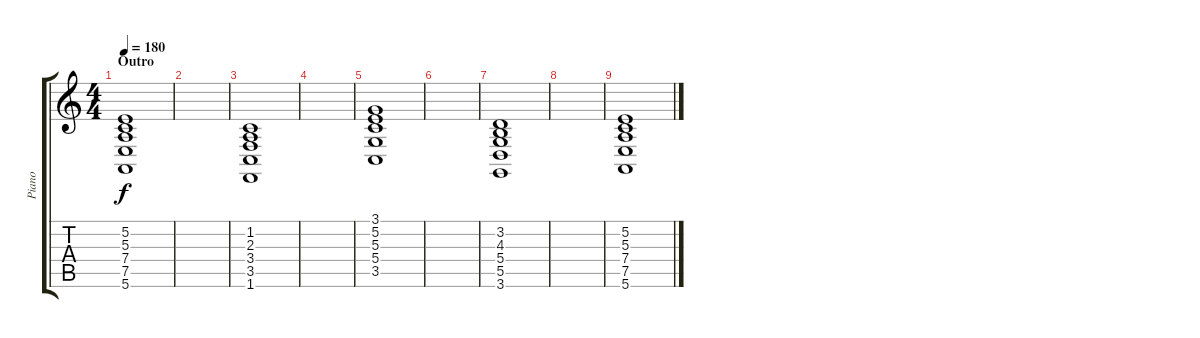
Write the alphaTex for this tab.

\track ("Piano" "Piano") {instrument brightacousticpiano}
\staff {score tabs}
\tuning (E4 B3 G3 D3 A2 E2) {hide}
\ts (4 4)
\section ("" "Outro")
\tempo 180
\clef g2
\ks c
(5.2 5.3 7.4 7.5 5.6).1{dy f} |
|
(1.2 2.3 3.4 3.5 1.6).1 |
|
(3.1 5.2 5.3 5.4 3.5).1 |
|
(3.2 4.3 5.4 5.5 3.6).1 |
|
(5.2 5.3 7.4 7.5 5.6).1
